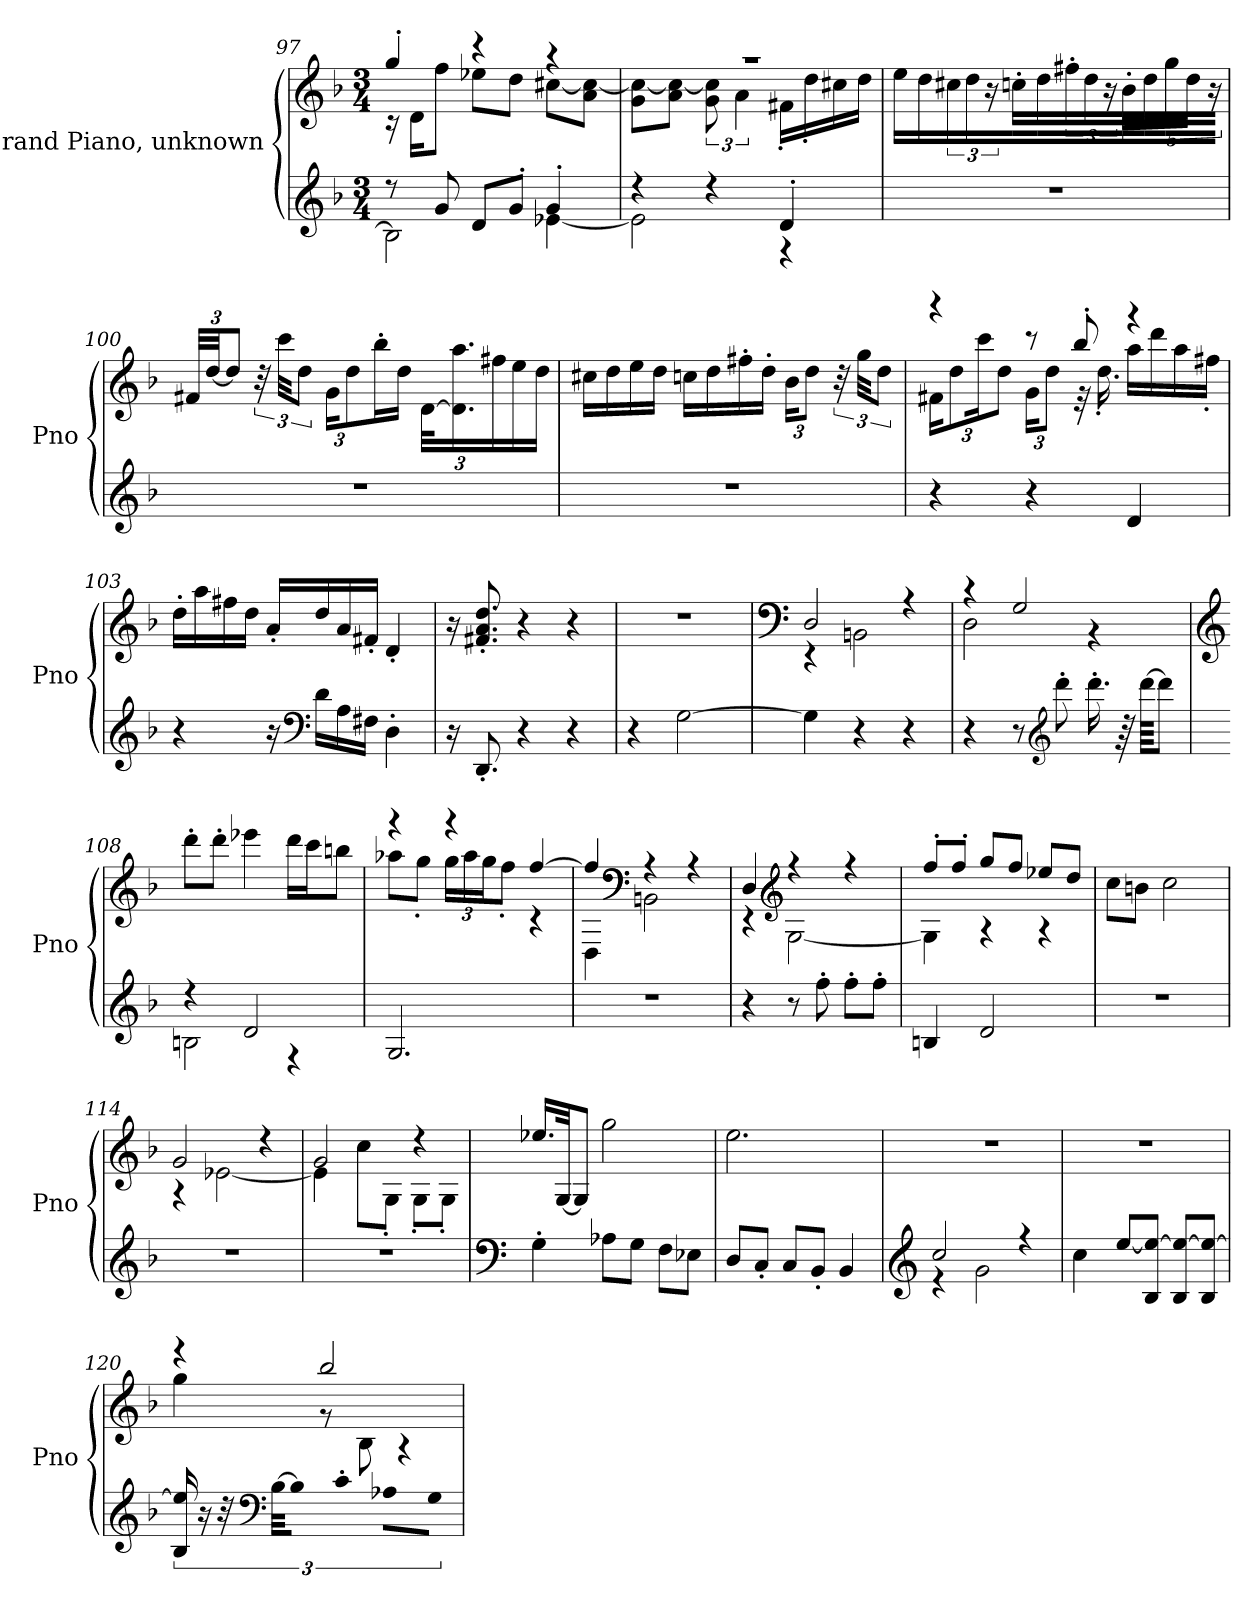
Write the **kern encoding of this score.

**kern	**kern
*part1	*part1
*staff2	*staff1
*I"Grand Piano, unknown	*
*I'Pno	*
*clefG2	*clefG2
*k[b-]	*k[b-]
*M3/4	*M3/4
=97	=97
*^	*^
8r	2B-\]	4gg'/	16r
.	.	.	16d\KL
8g/	.	.	8ff\J
8d/L	.	4r	8ee-X\L
8g'/J	.	.	8dd\J
4g'/	[4e-X\	4r	[8cc#X\L
.	.	.	8a\ 8cc#\_J
=98	=98	=98	=98
4r	2e-\]	2.r	8g\ 8cc#\_L
.	.	.	8a\ 8cc#\_J
4r	.	.	12g\ 12cc#\]
.	.	.	6a\
4d'/	4r	.	16f#X'\LL
.	.	.	16dd'\
.	.	.	16cc#X\
.	.	.	16dd\JJ
*v	*v	*	*
*	*v	*v
=99	=99
2.r	16ee\LL
.	16dd\
.	24cc#X\
.	24dd\JJ
.	24r
.	16ccn'\LL
.	16dd\
.	24ff#X'\
.	24dd\JJ
.	24r
.	20b-'\LL
.	20dd\
.	20gg\
.	20dd\JJ
.	20r
!!LO:LB:g=z
=100	=100
*	*Xbrackettup
2.r	48f#X/LLL
.	[48dd/JJ
.	12dd/J]
*	*brackettup
.	48r
.	48ccc\KKL
.	12dd\J
*	*Xbrackettup
.	24g\KL
.	12dd\
.	16bb-'\L
.	16dd\JJ
.	[48d\KLL
.	24.d\] 24.aa\
.	24ff#X\
.	16ee\
.	16dd\JJ
=101	=101
2.r	16cc#X\LL
.	16dd\
.	16ee\
.	16dd\JJ
.	16ccn\LL
.	16dd\
.	16ff#X'\
.	16dd'\JJ
.	24b-\KL
.	12dd\J
*	*brackettup
.	48r
.	48gg\KKL
.	12dd\J
=102	=102
*	*^
*	*	*Xbrackettup
4r	4r	24f#X\KL
.	.	12dd\
.	.	24ccc\K
.	.	12dd\J
4r	8r	24g\KL
.	.	12dd\J
.	8bb-'/	32r
.	.	16.dd'\
4d/	4r	16aa\LL
.	.	16ddd\
.	.	16aa\
.	.	16ff#X'\JJ
*	*v	*v
!!LO:PB:g=z
=103	=103
4r	16dd'\LL
.	16aa\
.	16ff#X\
.	16dd\JJ
16r	16a'/LL
*clefF4	*
16d\LL	16dd/
16A\	16a/
16F#X\JJ	16f#X'/JJ
4D'\	4d'/
=104	=104
16r	16r
8.DD'/	8.f#X/' 8.a/' 8.dd/'
4r	4r
4r	4r
=105	=105
4r	2.r
[2G\	.
=106	=106
*	*clefF4
*	*^
4G\]	2D/	4r
4r	.	2BBn\
4r	4r	.
=107	=107	=107
4r	4r	2D\
8r	2G/	.
*clefG2	*	*
8ddd'\	.	.
16.ddd'\	.	4r
64r	.	.
[64ddd\KKKL	.	.
8ddd\J]	.	.
*	*v	*v
=108	=108
*	*clefG2
*^	*
4r	2Bn\	8ddd'\L
.	.	8ddd'\J
2d/	.	4eee-X\
.	4r	16ddd\LL
.	.	16ccc\J
.	.	8bbn\J
*v	*v	*
!!LO:LB:g=z
=109	=109
*	*^
2.G/	4r	8aa-X\L
.	.	8gg'\J
.	4r	24gg\LL
.	.	24aa-\
.	.	24gg\J
.	.	8ff'\J
.	[4ff/	4r
=110	=110	=110
2.r	4ff/]	4D\
*	*clefF4	*
.	4r	2BBn\
.	4r	.
=111	=111	=111
4r	4D/	4r
*	*clefG2	*
8r	4r	[2G\
8ff'\	.	.
8ff'\L	4r	.
8ff'\J	.	.
=112	=112	=112
4Bn/	8ff'/L	4G\]
.	8ff'/J	.
2d/	8gg/L	4r
.	8ff/J	.
.	8ee-X/L	4r
.	8dd/J	.
*	*v	*v
=113	=113
2.r	8cc\L
.	8bn\J
.	2cc\
=114	=114
*	*^
2.r	2g/	4r
.	.	[2e-X\
.	4r	.
=115	=115	=115
2.r	2g/	4e-\]
.	.	8cc\L
.	.	8G'\J
.	4r	8G'\L
.	.	8G'\J
*	*v	*v
!!LO:LB:g=z
=116	=116
*clefF4	*
4G'\	16.ee-X/LL
.	[32G/JK
.	8G/J]
8A-X\L	2gg\
8G\J	.
8F\L	.
8E-X\J	.
=117	=117
8D/L	2.ee\
8C'/J	.
8C/L	.
8BB-'/J	.
4BB-/	.
=118	=118
*clefG2	*
*^	*
2cc/	4r	2.r
.	2g\	.
4r	.	.
*v	*v	*
=119	=119
4cc\	2.r
[8ee/L	.
8B-/ 8ee/_J	.
8B-/ 8ee/_L	.
8B-/ 8ee/_J	.
=120	=120
*	*^
24B-/ 24ee/]	4r	4gg\
24r	.	.
48r	.	.
*clefF4	*	*
[48B-\KKL	.	.
8B-\J]	.	.
4c'\	2bb-/	8r
.	.	8B-\
8A-X\L	.	4r
8G\J	.	.
*	*v	*v
=	=
*-	*-
